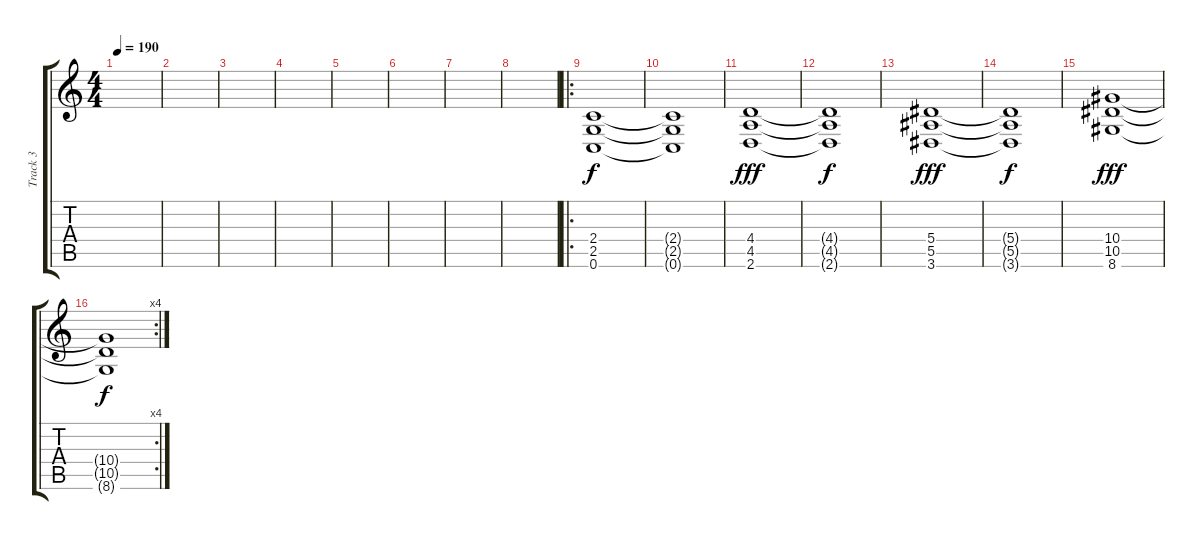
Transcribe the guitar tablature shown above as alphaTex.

\track ("Track 3" "Track 3") {instrument distortionguitar}
\staff {score tabs}
\tuning (C4 G3 Eb3 Bb2 F2 C2) {hide}
\ts (4 4)
\tempo 190
\clef g2
\ks c
|
|
|
|
|
|
|
|
\ro
(2.4 2.5 0.6).1 |
(2.4{t} 2.5{t} 0.6{t}).1{dy f} |
(4.4 4.5 2.6).1{dy fff} |
(4.4{t} 4.5{t} 2.6{t}).1{dy f} |
(5.4 5.5 3.6).1{dy fff} |
(5.4{t} 5.5{t} 3.6{t}).1{dy f} |
(10.4 10.5 8.6).1{dy fff} |
\rc 4
(10.4{t} 10.5{t} 8.6{t}).1{dy f}
